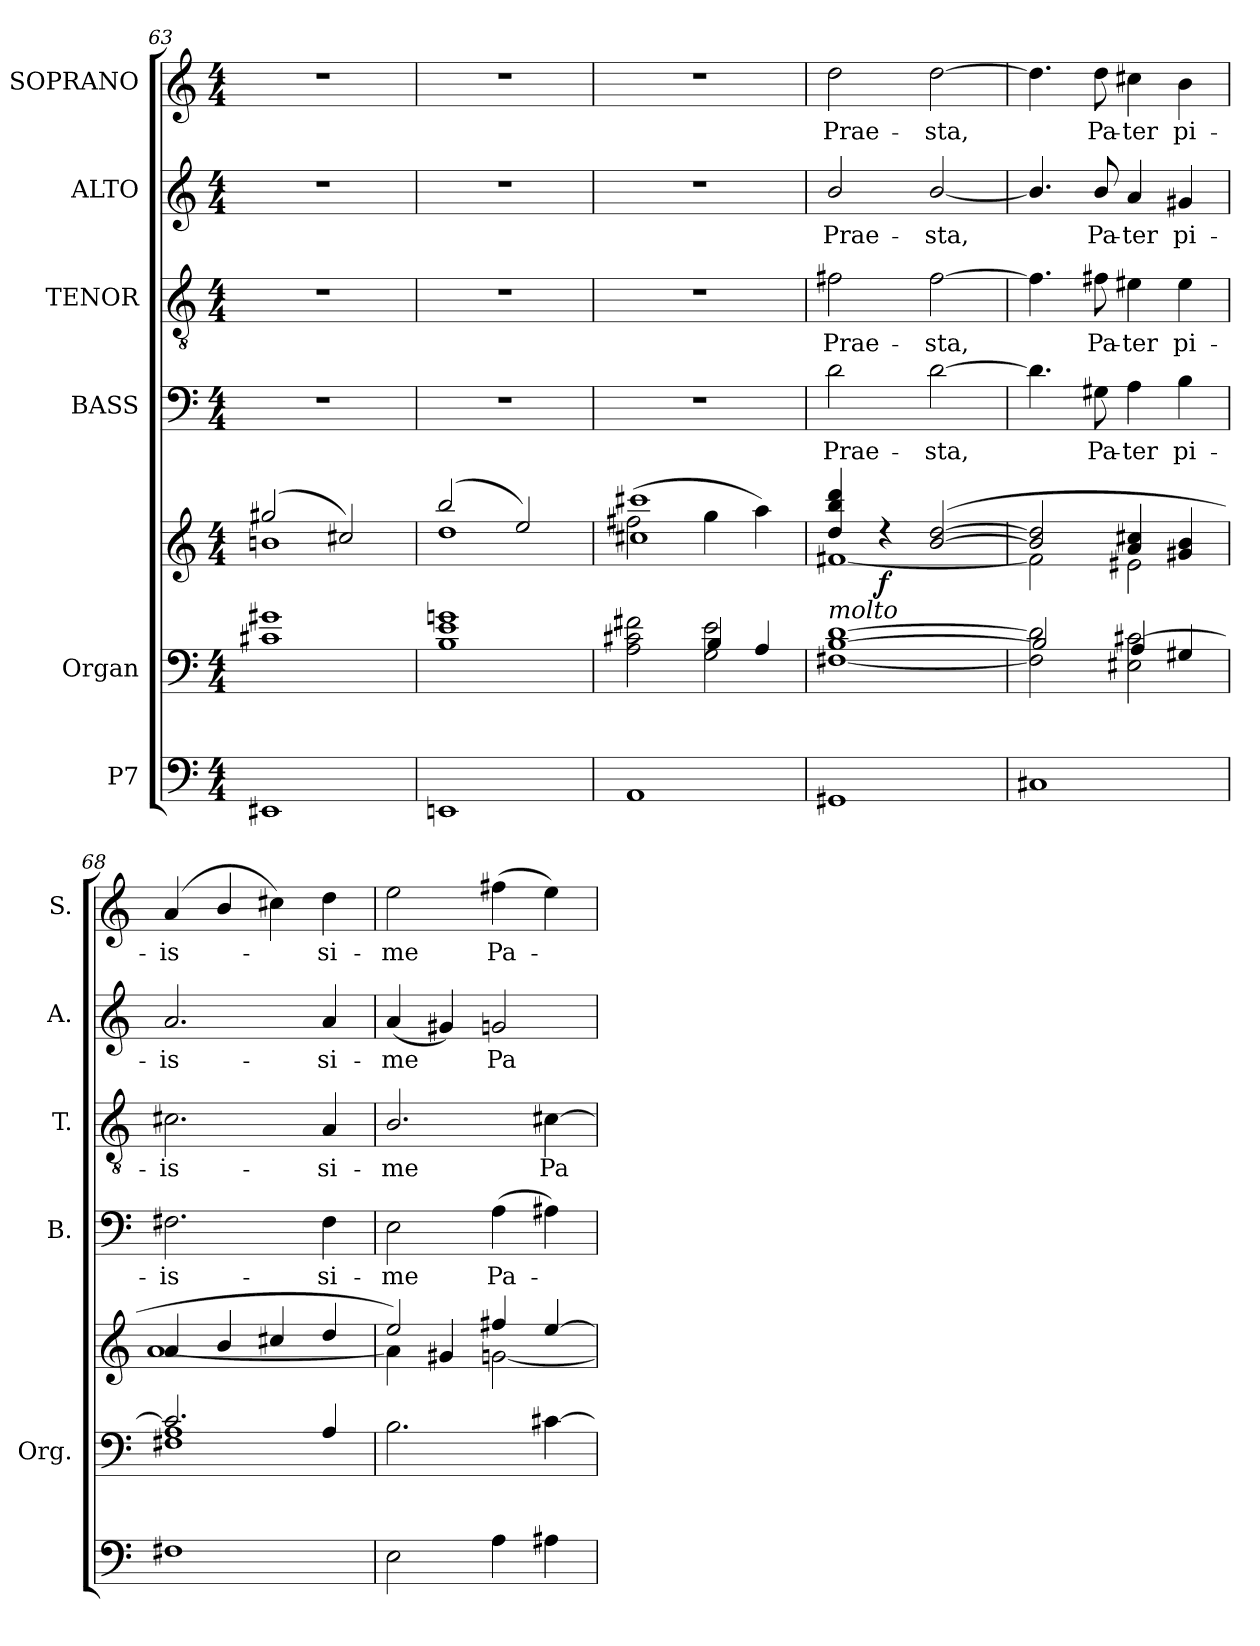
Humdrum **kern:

**kern	**kern	**kern	**dynam	**kern	**text	**kern	**text	**kern	**text	**kern	**text
*part6	*part5	*part5	*part5	*part4	*part4	*part3	*part3	*part2	*part2	*part1	*part1
*staff7	*staff6	*staff5	*staff5/6	*staff4	*staff4	*staff3	*staff3	*staff2	*staff2	*staff1	*staff1
*I"P7	*I"Organ	*	*	*I"BASS	*	*I"TENOR	*	*I"ALTO	*	*I"SOPRANO	*
*	*I'Org.	*	*	*I'B.	*	*I'T.	*	*I'A.	*	*I'S.	*
*clefF4	*clefF4	*clefG2	*	*clefF4	*	*clefGv2	*	*clefG2	*	*clefG2	*
*	*	*	*	*	*	*ITrd7c12	*	*	*	*	*
*k[]	*k[]	*k[]	*	*k[]	*	*k[]	*	*k[]	*	*k[]	*
*C:	*C:	*C:	*	*C:	*	*C:	*	*C:	*	*C:	*
*M4/4	*M4/4	*M4/4	*	*M4/4	*	*M4/4	*	*M4/4	*	*M4/4	*
=63	=63	=63	=63	=63	=63	=63	=63	=63	=63	=63	=63
*	*	*^	*	*	*	*	*	*	*	*	*
1EE#Xi	1c#i 1g#Xi	(2gg#Xi/	1bni	.	1r	.	1r	.	1r	.	1r	.
.	.	2cc#i/)	.	.	.	.	.	.	.	.	.	.
=64	=64	=64	=64	=64	=64	=64	=64	=64	=64	=64	=64	=64
1EEni	1Bi 1ei 1gni	(2bbi/	1ddi	.	1r	.	1r	.	1r	.	1r	.
.	.	2eei/)	.	.	.	.	.	.	.	.	.	.
=65	=65	=65	=65	=65	=65	=65	=65	=65	=65	=65	=65	=65
*	*^	*	*	*	*	*	*	*	*	*	*	*
1AAi	2Ai\ 2c#i 2f#i	2ryy	(2ff#i\	1cc#i 1ccc#i	.	1r	.	1r	.	1r	.	1r	.
.	2Gi\ 2ei	4Bi/	4ggi\	.	.	.	.	.	.	.	.	.	.
.	.	4Ai/	4aai\)	.	.	.	.	.	.	.	.	.	.
!!LO:PB:g=z
=66	=66	=66	=66	=66	=66	=66	=66	=66	=66	=66	=66	=66	=66
!	!	!	!	!	!	!	!LO:LY:b:color=#000000	!	!	!	!	!	!
!	!	!	!	!	!	!	!	!	!LO:LY:b:color=#000000	!	!	!	!
!	!	!	!	!	!	!	!	!	!	!	!LO:LY:b:color=#000000	!	!
!	!LO:TX:a:i:t=molto	!	!	!	!	!	!	!	!	!	!	!	!
!	!	!	!	!	!	!	!	!	!	!	!	!	!LO:LY:b:color=#000000
1GG#Xi	[1F#i [1Bi [1di	4ryy	4ddi/ 4bbi 4dddi	[1f#i	.	2di\	Prae-	2F#i\	Prae-	2bi/	Prae-	2ddi\	Prae-
.	.	2.ryy	4r	.	f	.	.	.	.	.	.	.	.
!	!	!	!	!	!	!	!LO:LY:b:color=#000000	!	!	!	!	!	!
!	!	!	!	!	!	!	!	!	!LO:LY:b:color=#000000	!	!	!	!
!	!	!	!	!	!	!	!	!	!	!	!LO:LY:b:color=#000000	!	!
!	!	!	!	!	!	!	!	!	!	!	!	!	!LO:LY:b:color=#000000
.	.	.	([2bi/ [2ddi	.	.	[2di\	-sta,	[2F#i\	-sta,	[2bi/	-sta,	[2ddi\	-sta,
=67	=67	=67	=67	=67	=67	=67	=67	=67	=67	=67	=67	=67	=67
1C#i	2F#i\] 2di]	2Bi/]	2bi/] 2ddi]	2f#i\]	.	4.di\]	.	4.F#i\]	.	4.bi/]	.	4.ddi\]	.
!	!	!	!	!	!	!	!LO:LY:b:color=#000000	!	!	!	!	!	!
!	!	!	!	!	!	!	!	!	!LO:LY:b:color=#000000	!	!	!	!
!	!	!	!	!	!	!	!	!	!	!	!LO:LY:b:color=#000000	!	!
!	!	!	!	!	!	!	!	!	!	!	!	!	!LO:LY:b:color=#000000
.	.	.	.	.	.	8G#Xi\	Pa-	8F#i\	Pa-	8bi/	Pa-	8ddi\	Pa-
!	!	!	!	!	!	!	!LO:LY:b:color=#000000	!	!	!	!	!	!
!	!	!	!	!	!	!	!	!	!LO:LY:b:color=#000000	!	!	!	!
!	!	!	!	!	!	!	!	!	!	!	!LO:LY:b:color=#000000	!	!
!	!	!	!	!	!	!	!	!	!	!	!	!	!LO:LY:b:color=#000000
.	2E#Xi\ [2c#i	4Ai/	4ai/ 4cc#i	2e#Xi\	.	4Ai\	-ter	4E#Xi\	-ter	4ai/	-ter	4cc#i\	-ter
!	!	!	!	!	!	!	!LO:LY:b:color=#000000	!	!	!	!	!	!
!	!	!	!	!	!	!	!	!	!LO:LY:b:color=#000000	!	!	!	!
!	!	!	!	!	!	!	!	!	!	!	!LO:LY:b:color=#000000	!	!
!	!	!	!	!	!	!	!	!	!	!	!	!	!LO:LY:b:color=#000000
.	.	4G#Xi/	4g#Xi/ 4bi	.	.	4Bi\	pi-	4E#i\	pi-	4g#Xi/	pi-	4bi\	pi-
=68	=68	=68	=68	=68	=68	=68	=68	=68	=68	=68	=68	=68	=68
!	!	!	!	!	!	!	!LO:LY:b:color=#000000	!	!	!	!	!	!
!	!	!	!	!	!	!	!	!	!LO:LY:b:color=#000000	!	!	!	!
!	!	!	!	!	!	!	!	!	!	!	!LO:LY:b:color=#000000	!	!
!	!	!	!	!	!	!	!	!	!	!	!	!	!LO:LY:b:color=#000000
1F#i	2.c#i/]	1F#i 1Ai	4ai/	[1ai	.	2.F#i\	-is-	2.C#i\	-is-	2.ai/	-is-	(4ai/	-is-
.	.	.	4bi/	.	.	.	.	.	.	.	.	4bi/	.
.	.	.	4cc#i/	.	.	.	.	.	.	.	.	4cc#i\)	.
!	!	!	!	!	!	!	!LO:LY:b:color=#000000	!	!	!	!	!	!
!	!	!	!	!	!	!	!	!	!LO:LY:b:color=#000000	!	!	!	!
!	!	!	!	!	!	!	!	!	!	!	!LO:LY:b:color=#000000	!	!
!	!	!	!	!	!	!	!	!	!	!	!	!	!LO:LY:b:color=#000000
.	4Ai/	.	4ddi/	.	.	4F#i\	-si-	4AAi/	-si-	4ai/	-si-	4ddi\	-si-
*	*v	*v	*	*	*	*	*	*	*	*	*	*	*
=69	=69	=69	=69	=69	=69	=69	=69	=69	=69	=69	=69	=69
!	!	!	!	!	!	!LO:LY:b:color=#000000	!	!	!	!	!	!
!	!	!	!	!	!	!	!	!LO:LY:b:color=#000000	!	!	!	!
!	!	!	!	!	!	!	!	!	!	!LO:LY:b:color=#000000	!	!
!	!	!	!	!	!	!	!	!	!	!	!	!LO:LY:b:color=#000000
2Ei\	2.Bi\	2eei/)	4ai\]	.	2Ei\	-me	2.BBi/	-me	(4ai/	-me	2eei\	-me
.	.	.	4g#Xi/	.	.	.	.	.	4g#Xi/)	.	.	.
!	!	!	!	!	!	!LO:LY:b:color=#000000	!	!	!	!	!	!
!	!	!	!	!	!	!	!	!	!	!LO:LY:b:color=#000000	!	!
!	!	!	!	!	!	!	!	!	!	!	!	!LO:LY:b:color=#000000
4Ai\	.	4ff#i/	[2gni\	.	(4Ai\	Pa-	.	.	2gni/	Pa-	(4ff#i\	Pa-
!	!	!	!	!	!	!	!	!LO:LY:b:color=#000000	!	!	!	!
4A#Xi\	[4c#i\	[4eei/	.	.	4A#Xi\)	.	[4C#i\	Pa-	.	.	4eei\)	.
*	*	*v	*v	*	*	*	*	*	*	*	*	*
=	=	=	=	=	=	=	=	=	=	=	=
*-	*-	*-	*-	*-	*-	*-	*-	*-	*-	*-	*-
